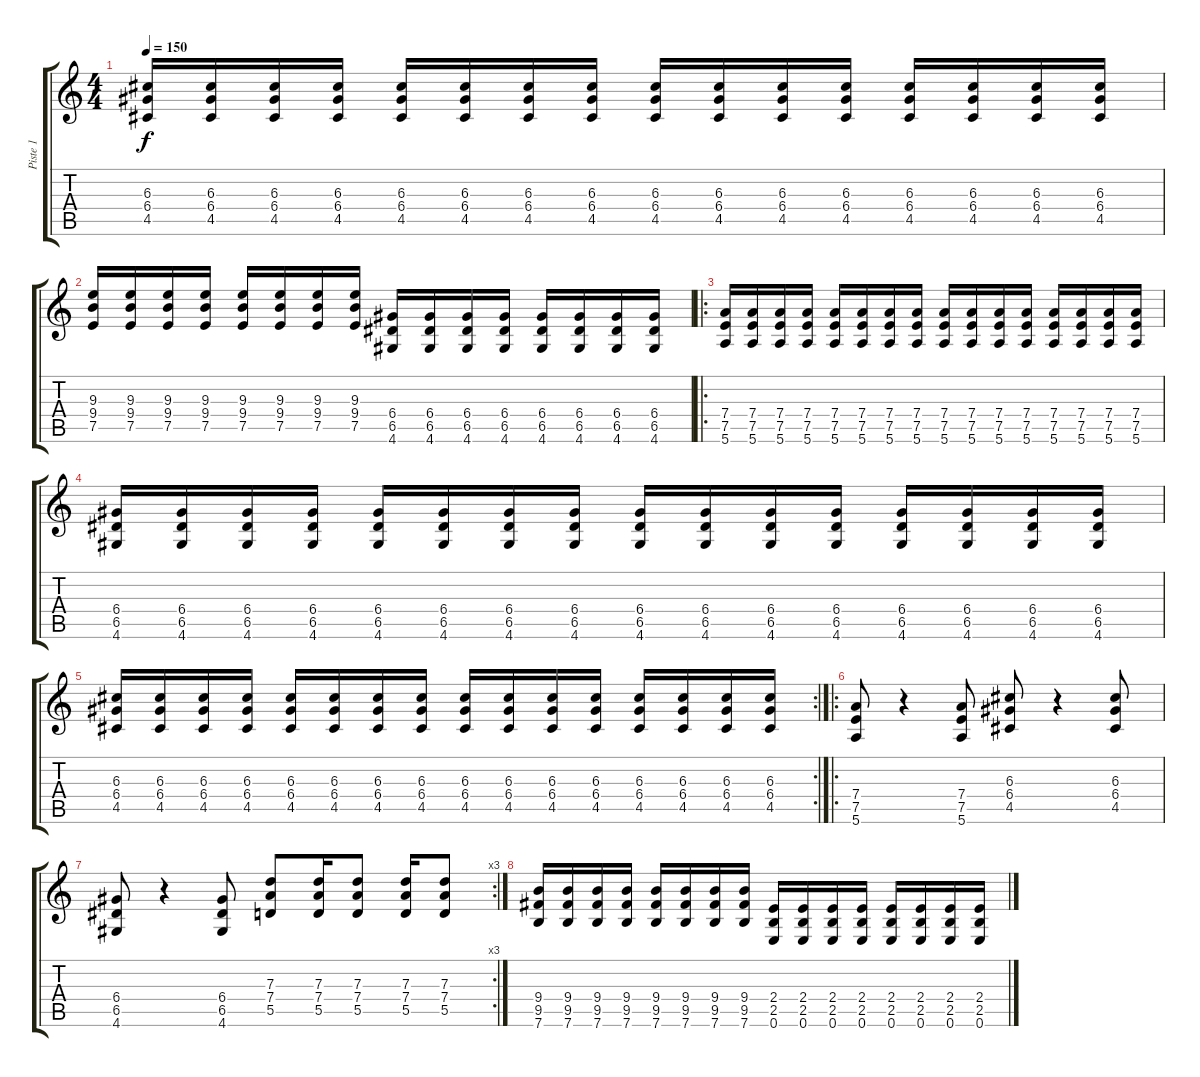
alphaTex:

\track ("Piste 1" "Piste 1") {instrument electricguitarclean}
\staff {score tabs}
\tuning (E4 B3 G3 D3 A2 E2) {hide}
\ts (4 4)
\tempo 150
\clef g2
\ks c
(6.3 6.4 4.5).16{dy f} (6.3 6.4 4.5).16 (6.3 6.4 4.5).16 (6.3 6.4 4.5).16 (6.3 6.4 4.5).16 (6.3 6.4 4.5).16 (6.3 6.4 4.5).16 (6.3 6.4 4.5).16 (6.3 6.4 4.5).16 (6.3 6.4 4.5).16 (6.3 6.4 4.5).16 (6.3 6.4 4.5).16 (6.3 6.4 4.5).16 (6.3 6.4 4.5).16 (6.3 6.4 4.5).16 (6.3 6.4 4.5).16 |
(9.3 9.4 7.5).16 (9.3 9.4 7.5).16 (9.3 9.4 7.5).16 (9.3 9.4 7.5).16 (9.3 9.4 7.5).16 (9.3 9.4 7.5).16 (9.3 9.4 7.5).16 (9.3 9.4 7.5).16 (6.4 6.5 4.6).16 (6.4 6.5 4.6).16 (6.4 6.5 4.6).16 (6.4 6.5 4.6).16 (6.4 6.5 4.6).16 (6.4 6.5 4.6).16 (6.4 6.5 4.6).16 (6.4 6.5 4.6).16 |
\ro
(7.4 7.5 5.6).16 (7.4 7.5 5.6).16 (7.4 7.5 5.6).16 (7.4 7.5 5.6).16 (7.4 7.5 5.6).16 (7.4 7.5 5.6).16 (7.4 7.5 5.6).16 (7.4 7.5 5.6).16 (7.4 7.5 5.6).16 (7.4 7.5 5.6).16 (7.4 7.5 5.6).16 (7.4 7.5 5.6).16 (7.4 7.5 5.6).16 (7.4 7.5 5.6).16 (7.4 7.5 5.6).16 (7.4 7.5 5.6).16 |
(6.4 6.5 4.6).16 (6.4 6.5 4.6).16 (6.4 6.5 4.6).16 (6.4 6.5 4.6).16 (6.4 6.5 4.6).16 (6.4 6.5 4.6).16 (6.4 6.5 4.6).16 (6.4 6.5 4.6).16 (6.4 6.5 4.6).16 (6.4 6.5 4.6).16 (6.4 6.5 4.6).16 (6.4 6.5 4.6).16 (6.4 6.5 4.6).16 (6.4 6.5 4.6).16 (6.4 6.5 4.6).16 (6.4 6.5 4.6).16 |
\rc 2
(6.3 6.4 4.5).16 (6.3 6.4 4.5).16 (6.3 6.4 4.5).16 (6.3 6.4 4.5).16 (6.3 6.4 4.5).16 (6.3 6.4 4.5).16 (6.3 6.4 4.5).16 (6.3 6.4 4.5).16 (6.3 6.4 4.5).16 (6.3 6.4 4.5).16 (6.3 6.4 4.5).16 (6.3 6.4 4.5).16 (6.3 6.4 4.5).16 (6.3 6.4 4.5).16 (6.3 6.4 4.5).16 (6.3 6.4 4.5).16 |
\ro
(7.4 7.5 5.6).8 r.4 (7.4 7.5 5.6).8 (6.3 6.4 4.5).8 r.4 (6.3 6.4 4.5).8 |
\rc 3
(6.4 6.5 4.6).8 r.4 (6.4 6.5 4.6).8 (7.3 7.4 5.5).8 (7.3 7.4 5.5).16 (7.3 7.4 5.5).8 (7.3 7.4 5.5).16 (7.3 7.4 5.5).8 |
(9.4 9.5 7.6).16 (9.4 9.5 7.6).16 (9.4 9.5 7.6).16 (9.4 9.5 7.6).16 (9.4 9.5 7.6).16 (9.4 9.5 7.6).16 (9.4 9.5 7.6).16 (9.4 9.5 7.6).16 (2.4 2.5 0.6).16 (2.4 2.5 0.6).16 (2.4 2.5 0.6).16 (2.4 2.5 0.6).16 (2.4 2.5 0.6).16 (2.4 2.5 0.6).16 (2.4 2.5 0.6).16 (2.4 2.5 0.6).16
